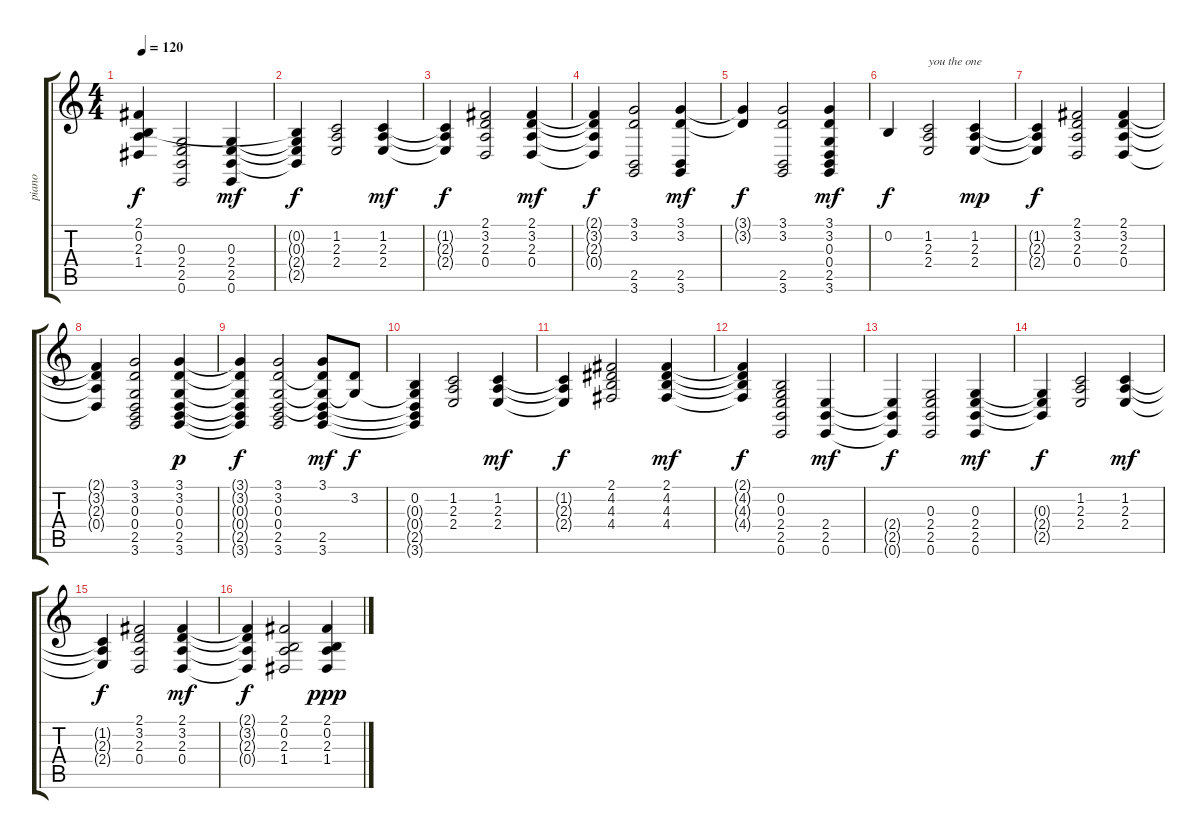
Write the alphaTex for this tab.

\track ("piano" "piano") {instrument electricgrandpiano}
\staff {score tabs}
\tuning (E4 B3 G3 D3 A2 E2) {hide}
\ts (4 4)
\tempo 120
\clef g2
\ks c
(2.1{t} 0.2{t} 2.3{t} 1.4{t}).4{dy f} (0.3 2.4 2.5 0.6).2 (0.3 2.4 2.5 0.6).4{dy mf} |
(0.2{t} 0.3{t} 2.4{t} 2.5{t}).4{dy f} (1.2 2.3 2.4).2 (1.2 2.3 2.4).4{dy mf} |
(1.2{t} 2.3{t} 2.4{t}).4{dy f} (2.1 3.2 2.3 0.4).2 (2.1 3.2 2.3 0.4).4{dy mf} |
(2.1{t} 3.2{t} 2.3{t} 0.4{t}).4{dy f} (3.1 3.2 2.5 3.6).2 (3.1 3.2 2.5 3.6).4{dy mf} |
(3.1{t} 3.2{t}).4{dy f} (3.1 3.2 2.5 3.6).2 (3.1 3.2 0.3 0.4 2.5 3.6).4{dy mf} |
0.2.4{dy f} (1.2 2.3 2.4).2{txt "you the one"} (1.2 2.3 2.4).4{dy mp} |
(1.2{t} 2.3{t} 2.4{t}).4{dy f} (2.1 3.2 2.3 0.4).2 (2.1 3.2 2.3 0.4).4 |
(2.1{t} 3.2{t} 2.3{t} 0.4{t}).4 (3.1 3.2 0.3 0.4 2.5 3.6).2 (3.1 3.2 0.3 0.4 2.5 3.6).4{dy p} |
(3.1{t} 3.2{t} 0.3{t} 0.4{t} 2.5{t} 3.6{t}).4{dy f} (3.1 3.2 0.3 0.4 2.5 3.6).2 (3.1 3.2{t} 0.3{t} 0.4{t} 2.5 3.6).8{dy mf} (3.2 0.3{t}).8{dy f} |
(0.2 0.3{t} 0.4{t} 2.5{t} 3.6{t}).4 (1.2 2.3 2.4).2 (1.2 2.3 2.4).4{dy mf} |
(1.2{t} 2.3{t} 2.4{t}).4{dy f} (2.1 4.2 4.3 4.4).2 (2.1 4.2 4.3 4.4).4{dy mf} |
(2.1{t} 4.2{t} 4.3{t} 4.4{t}).4{dy f} (0.2 0.3 2.4 2.5 0.6).2 (2.4 2.5 0.6).4{dy mf} |
(2.4{t} 2.5{t} 0.6{t}).4{dy f} (0.3 2.4 2.5 0.6).2 (0.3 2.4 2.5 0.6).4{dy mf} |
(0.3{t} 2.4{t} 2.5{t}).4{dy f} (1.2 2.3 2.4).2 (1.2 2.3 2.4).4{dy mf} |
(1.2{t} 2.3{t} 2.4{t}).4{dy f} (2.1 3.2 2.3 0.4).2 (2.1 3.2 2.3 0.4).4{dy mf} |
(2.1{t} 3.2{t} 2.3{t} 0.4{t}).4{dy f} (2.1 0.2 2.3 1.4).2 (2.1 0.2 2.3 1.4).4{dy ppp}
